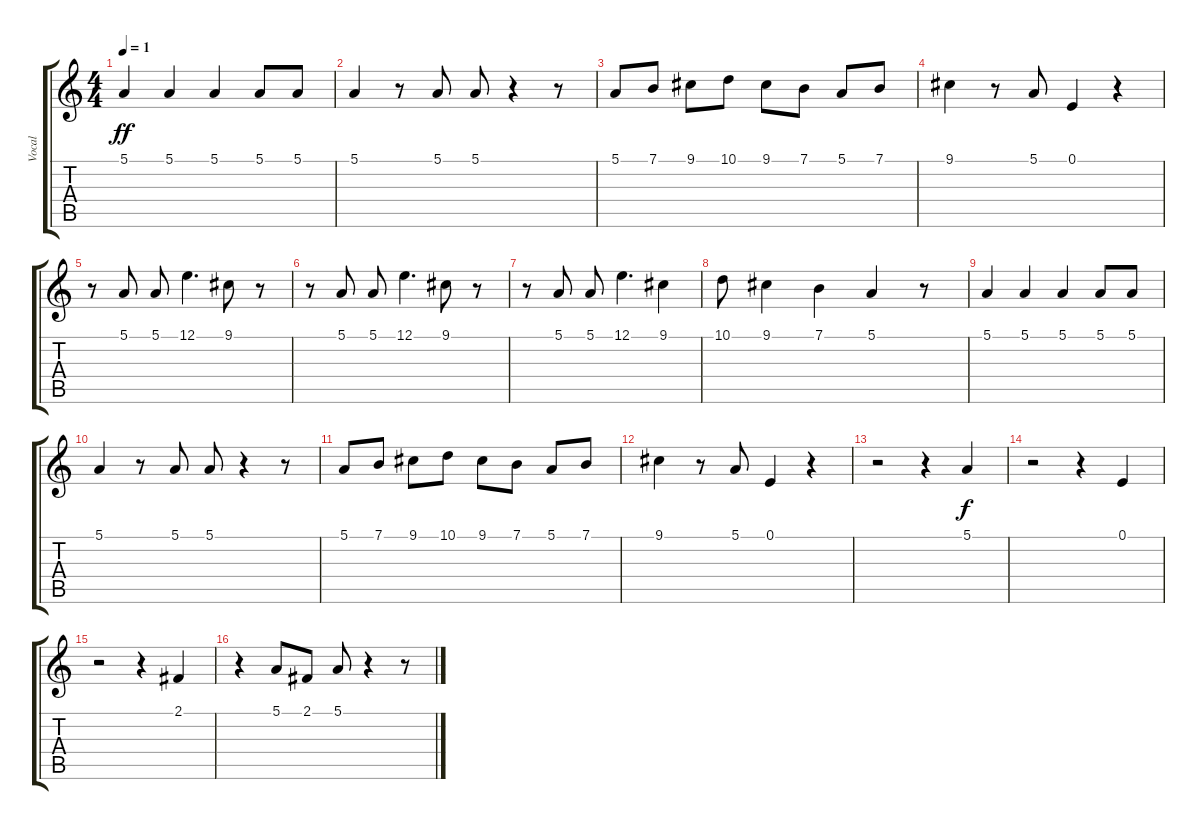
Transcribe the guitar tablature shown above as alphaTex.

\track ("Vocal" "Vocal") {instrument lead6voice}
\staff {score tabs}
\tuning (E4 B3 G3 D3 A2 E2) {hide}
\ts (4 4)
\tempo 1
\clef g2
\ks c
5.1.4{dy ff} 5.1.4 5.1.4 5.1.8 5.1.8 |
5.1.4 r.8 5.1.8 5.1.8 r.4 r.8 |
5.1.8 7.1.8 9.1.8 10.1.8 9.1.8 7.1.8 5.1.8 7.1.8 |
9.1.4 r.8 5.1.8 0.1.4 r.4 |
r.8 5.1.8 5.1.8 12.1.4{d} 9.1.8 r.8 |
r.8 5.1.8 5.1.8 12.1.4{d} 9.1.8 r.8 |
r.8 5.1.8 5.1.8 12.1.4{d} 9.1.4 |
10.1.8 9.1.4 7.1.4 5.1.4 r.8 |
5.1.4 5.1.4 5.1.4 5.1.8 5.1.8 |
5.1.4 r.8 5.1.8 5.1.8 r.4 r.8 |
5.1.8 7.1.8 9.1.8 10.1.8 9.1.8 7.1.8 5.1.8 7.1.8 |
9.1.4 r.8 5.1.8 0.1.4 r.4 |
r.2 r.4 5.1.4{dy f} |
r.2 r.4 0.1.4 |
r.2 r.4 2.1.4 |
r.4 5.1.8 2.1.8 5.1.8 r.4 r.8
